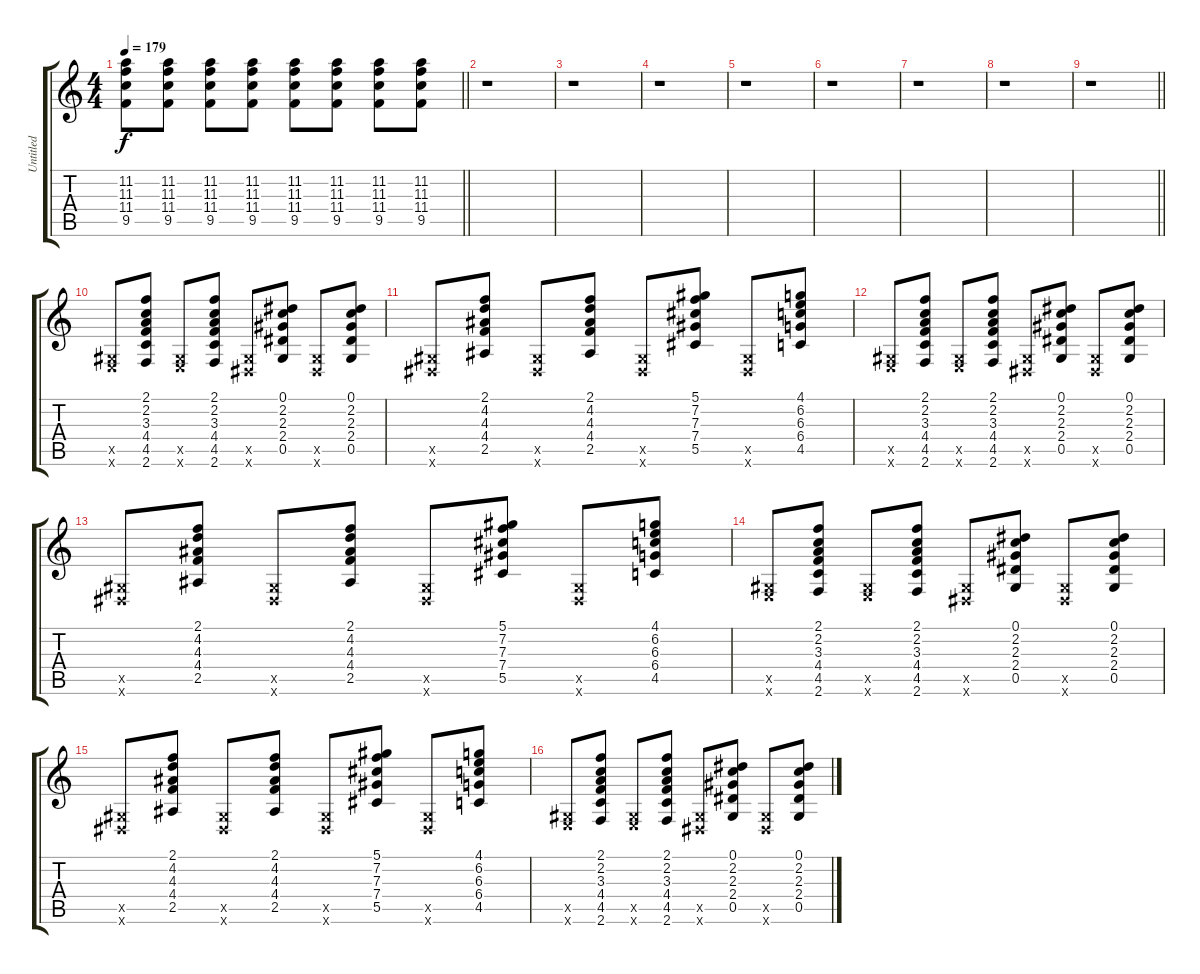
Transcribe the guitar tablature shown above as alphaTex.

\track ("Untitled" "Untitled") {instrument distortionguitar}
\staff {score tabs}
\tuning (Eb4 Bb3 Gb3 Db3 Ab2 Eb2) {hide}
\ts (4 4)
\tempo 179
\clef g2
\barLineRight lightlight
\ks c
(11.2 11.3 11.4 9.5).8{dy f} (11.2 11.3 11.4 9.5).8 (11.2 11.3 11.4 9.5).8 (11.2 11.3 11.4 9.5).8 (11.2 11.3 11.4 9.5).8 (11.2 11.3 11.4 9.5).8 (11.2 11.3 11.4 9.5).8 (11.2 11.3 11.4 9.5).8 |
r.1 |
r.1 |
r.1 |
r.1 |
r.1 |
r.1 |
r.1 |
\barLineRight lightlight
r.1 |
(0.5{x} 1.6{x}).8 (2.1 2.2 3.3 4.4 4.5 2.6).8 (0.5{x} 1.6{x}).8 (2.1 2.2 3.3 4.4 4.5 2.6).8 (0.5{x} 0.6{x}).8 (0.1 2.2 2.3 2.4 0.5).8 (0.5{x} 0.6{x}).8 (0.1 2.2 2.3 2.4 0.5).8 |
(0.5{x} 0.6{x}).8 (2.1 4.2 4.3 4.4 2.5).8 (0.5{x} 0.6{x}).8 (2.1 4.2 4.3 4.4 2.5).8 (0.5{x} 0.6{x}).8 (5.1 7.2 7.3 7.4 5.5).8 (0.5{x} 0.6{x}).8 (4.1 6.2 6.3 6.4 4.5).8 |
(0.5{x} 1.6{x}).8 (2.1 2.2 3.3 4.4 4.5 2.6).8 (0.5{x} 1.6{x}).8 (2.1 2.2 3.3 4.4 4.5 2.6).8 (0.5{x} 0.6{x}).8 (0.1 2.2 2.3 2.4 0.5).8 (0.5{x} 0.6{x}).8 (0.1 2.2 2.3 2.4 0.5).8 |
(0.5{x} 0.6{x}).8 (2.1 4.2 4.3 4.4 2.5).8 (0.5{x} 0.6{x}).8 (2.1 4.2 4.3 4.4 2.5).8 (0.5{x} 0.6{x}).8 (5.1 7.2 7.3 7.4 5.5).8 (0.5{x} 0.6{x}).8 (4.1 6.2 6.3 6.4 4.5).8 |
(0.5{x} 1.6{x}).8 (2.1 2.2 3.3 4.4 4.5 2.6).8 (0.5{x} 1.6{x}).8 (2.1 2.2 3.3 4.4 4.5 2.6).8 (0.5{x} 0.6{x}).8 (0.1 2.2 2.3 2.4 0.5).8 (0.5{x} 0.6{x}).8 (0.1 2.2 2.3 2.4 0.5).8 |
(0.5{x} 0.6{x}).8 (2.1 4.2 4.3 4.4 2.5).8 (0.5{x} 0.6{x}).8 (2.1 4.2 4.3 4.4 2.5).8 (0.5{x} 0.6{x}).8 (5.1 7.2 7.3 7.4 5.5).8 (0.5{x} 0.6{x}).8 (4.1 6.2 6.3 6.4 4.5).8 |
(0.5{x} 1.6{x}).8 (2.1 2.2 3.3 4.4 4.5 2.6).8 (0.5{x} 1.6{x}).8 (2.1 2.2 3.3 4.4 4.5 2.6).8 (0.5{x} 0.6{x}).8 (0.1 2.2 2.3 2.4 0.5).8 (0.5{x} 0.6{x}).8 (0.1 2.2 2.3 2.4 0.5).8
